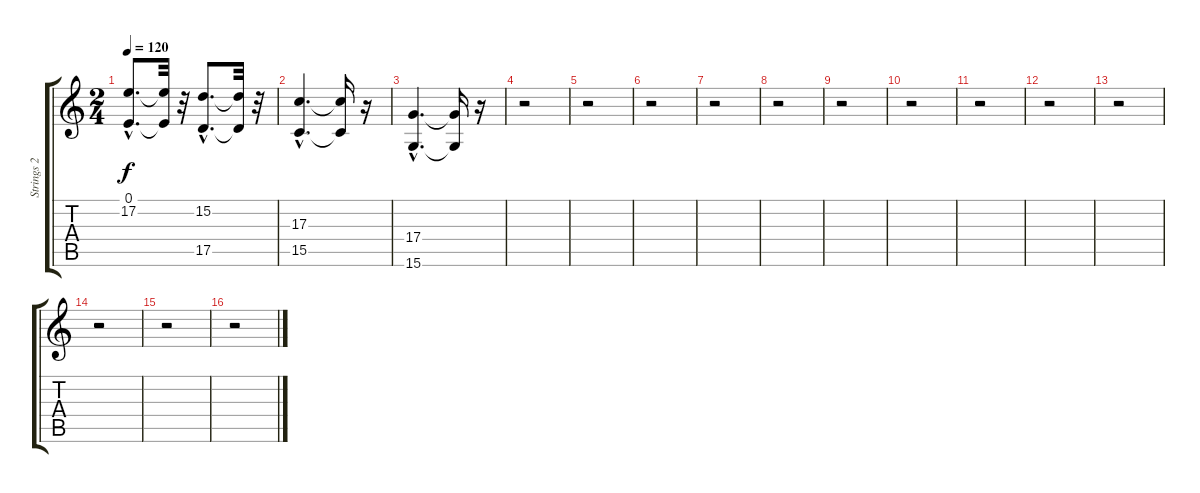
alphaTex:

\track ("Strings 2" "Strings 2") {instrument tremolostrings}
\staff {score tabs}
\tuning (E4 B3 G3 D3 A2 E2) {hide}
\ts (2 4)
\tempo 120
\clef g2
\ks c
(0.1{hac t} 17.2{hac t}).8{d dy f} (0.1{t} 17.2{t}).32 r.32 (15.2{hac} 17.5{hac}).8{d} (15.2{t} 17.5{t}).32 r.32 |
(17.3{hac} 15.5{hac}).4{d} (17.3{t} 15.5{t}).16 r.16 |
(17.4{hac} 15.6{hac}).4{d} (17.4{t} 15.6{t}).16 r.16 |
r.2 |
r.2 |
r.2 |
r.2 |
r.2 |
r.2 |
r.2 |
r.2 |
r.2 |
r.2 |
r.2 |
r.2 |
r.2
